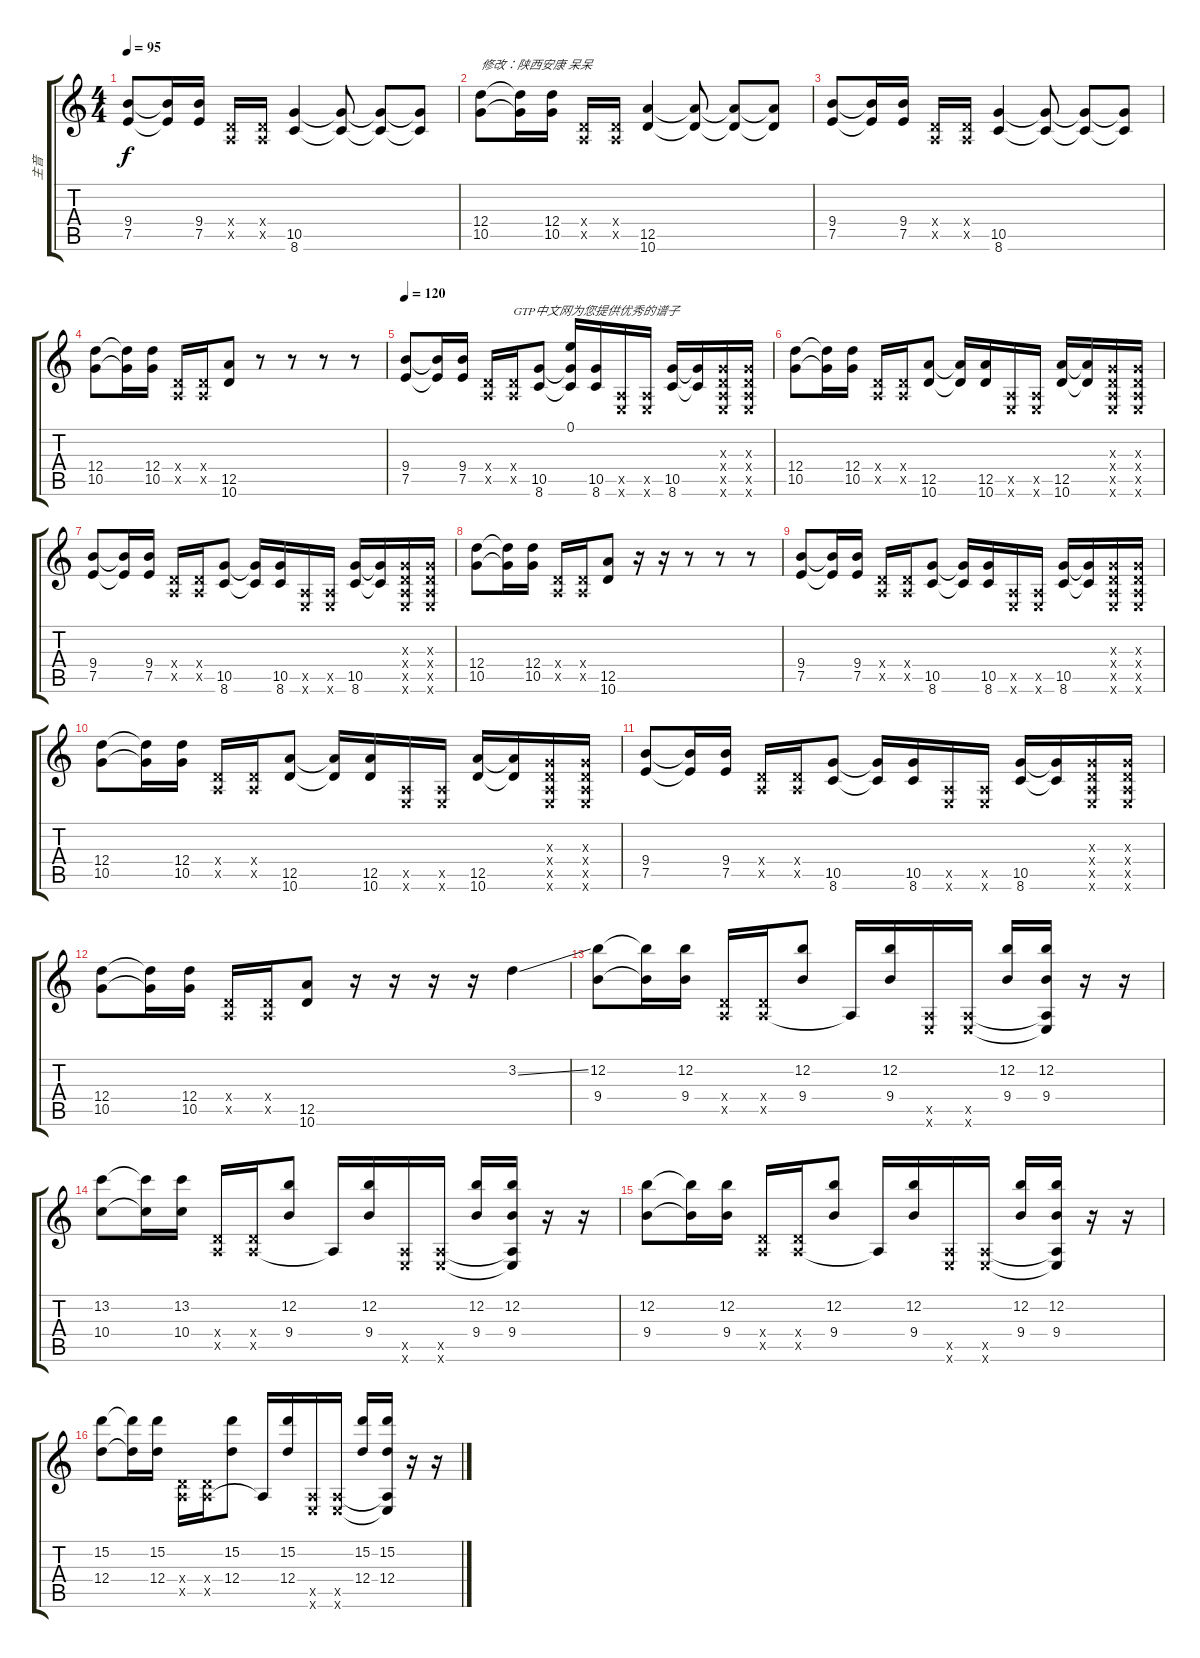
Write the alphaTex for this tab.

\track ("主音" "主音") {instrument electricguitarmuted}
\staff {score tabs}
\tuning (E4 B3 G3 D3 A2 E2) {hide}
\ts (4 4)
\tempo 95
\clef g2
\ks c
(9.4 7.5).8{dy f instrument electricguitarmuted} (9.4{t} 7.5{t}).16 (9.4 7.5).16 (0.4{x} 0.5{x}).16 (0.4{x} 0.5{x}).16 (10.5 8.6).4 (10.5{t} 8.6{t}).8 (10.5{t} 8.6{t}).8 (10.5{t} 8.6{t}).8 |
(12.4 10.5).8{txt "修改：陕西安康 呆呆"} (12.4{t} 10.5{t}).16 (12.4 10.5).16 (0.4{x} 0.5{x}).16 (0.4{x} 0.5{x}).16 (12.5 10.6).4 (12.5{t} 10.6{t}).8 (12.5{t} 10.6{t}).8 (12.5{t} 10.6{t}).8 |
(9.4 7.5).8 (9.4{t} 7.5{t}).16 (9.4 7.5).16 (0.4{x} 0.5{x}).16 (0.4{x} 0.5{x}).16 (10.5 8.6).4 (10.5{t} 8.6{t}).8 (10.5{t} 8.6{t}).8 (10.5{t} 8.6{t}).8 |
(12.4 10.5).8 (12.4{t} 10.5{t}).16 (12.4 10.5).16 (0.4{x} 0.5{x}).16 (0.4{x} 0.5{x}).16 (12.5 10.6).8 r.8 r.8 r.8 r.8 |
\tempo 120
(9.4 7.5).8{instrument overdrivenguitar} (9.4{t} 7.5{t}).16 (9.4 7.5).16 (0.4{x} 0.5{x}).16 (0.4{x} 0.5{x}).16{txt "GTP中文网为您提供优秀的谱子"} (10.5 8.6).8 (0.1 10.5{t} 8.6{t}).16 (10.5 8.6).16 (0.5{x} 0.6{x}).16 (0.5{x} 0.6{x}).16 (10.5 8.6).16 (10.5{t} 8.6{t}).16 (0.3{x} 0.4{x} 0.5{x} 0.6{x}).16 (0.3{x} 0.4{x} 0.5{x} 0.6{x}).16 |
(12.4 10.5).8 (12.4{t} 10.5{t}).16 (12.4 10.5).16 (0.4{x} 0.5{x}).16 (0.4{x} 0.5{x}).16 (12.5 10.6).8 (12.5{t} 10.6{t}).16 (12.5 10.6).16 (0.5{x} 0.6{x}).16 (0.5{x} 0.6{x}).16 (12.5 10.6).16 (12.5{t} 10.6{t}).16 (0.3{x} 0.4{x} 0.5{x} 0.6{x}).16 (0.3{x} 0.4{x} 0.5{x} 0.6{x}).16 |
(9.4 7.5).8{instrument overdrivenguitar} (9.4{t} 7.5{t}).16 (9.4 7.5).16 (0.4{x} 0.5{x}).16 (0.4{x} 0.5{x}).16 (10.5 8.6).8 (10.5{t} 8.6{t}).16 (10.5 8.6).16 (0.5{x} 0.6{x}).16 (0.5{x} 0.6{x}).16 (10.5 8.6).16 (10.5{t} 8.6{t}).16 (0.3{x} 0.4{x} 0.5{x} 0.6{x}).16 (0.3{x} 0.4{x} 0.5{x} 0.6{x}).16 |
(12.4 10.5).8 (12.4{t} 10.5{t}).16 (12.4 10.5).16 (0.4{x} 0.5{x}).16 (0.4{x} 0.5{x}).16 (12.5 10.6).8 r.16 r.16 r.8 r.8 r.8 |
(9.4 7.5).8{instrument overdrivenguitar} (9.4{t} 7.5{t}).16 (9.4 7.5).16 (0.4{x} 0.5{x}).16 (0.4{x} 0.5{x}).16 (10.5 8.6).8 (10.5{t} 8.6{t}).16 (10.5 8.6).16 (0.5{x} 0.6{x}).16 (0.5{x} 0.6{x}).16 (10.5 8.6).16 (10.5{t} 8.6{t}).16 (0.3{x} 0.4{x} 0.5{x} 0.6{x}).16 (0.3{x} 0.4{x} 0.5{x} 0.6{x}).16 |
(12.4 10.5).8 (12.4{t} 10.5{t}).16 (12.4 10.5).16 (0.4{x} 0.5{x}).16 (0.4{x} 0.5{x}).16 (12.5 10.6).8 (12.5{t} 10.6{t}).16 (12.5 10.6).16 (0.5{x} 0.6{x}).16 (0.5{x} 0.6{x}).16 (12.5 10.6).16 (12.5{t} 10.6{t}).16 (0.3{x} 0.4{x} 0.5{x} 0.6{x}).16 (0.3{x} 0.4{x} 0.5{x} 0.6{x}).16 |
(9.4 7.5).8{instrument overdrivenguitar} (9.4{t} 7.5{t}).16 (9.4 7.5).16 (0.4{x} 0.5{x}).16 (0.4{x} 0.5{x}).16 (10.5 8.6).8 (10.5{t} 8.6{t}).16 (10.5 8.6).16 (0.5{x} 0.6{x}).16 (0.5{x} 0.6{x}).16 (10.5 8.6).16 (10.5{t} 8.6{t}).16 (0.3{x} 0.4{x} 0.5{x} 0.6{x}).16 (0.3{x} 0.4{x} 0.5{x} 0.6{x}).16 |
(12.4 10.5).8 (12.4{t} 10.5{t}).16 (12.4 10.5).16 (0.4{x} 0.5{x}).16 (0.4{x} 0.5{x}).16 (12.5 10.6).8 r.16 r.16 r.16 r.16 3.2{ss}.4 |
(12.2 9.4).8{instrument overdrivenguitar} (12.2{t} 9.4{t}).16 (12.2 9.4).16 (0.4{x} 0.5{x}).16 (0.4{x} 0.5{x}).16 (12.2 9.4).8 0.5{t}.16 (12.2 9.4).16 (0.5{x} 0.6{x}).16 (0.5{x} 0.6{x}).16 (12.2 9.4).16 (12.2 9.4 0.5{t} 0.6{t}).16 r.16 r.16 |
(13.2 10.4).8 (13.2{t} 10.4{t}).16 (13.2 10.4).16 (0.4{x} 0.5{x}).16 (0.4{x} 0.5{x}).16 (12.2 9.4).8 0.5{t}.16 (12.2 9.4).16 (0.5{x} 0.6{x}).16 (0.5{x} 0.6{x}).16 (12.2 9.4).16 (12.2 9.4 0.5{t} 0.6{t}).16 r.16 r.16 |
(12.2 9.4).8{instrument overdrivenguitar} (12.2{t} 9.4{t}).16 (12.2 9.4).16 (0.4{x} 0.5{x}).16 (0.4{x} 0.5{x}).16 (12.2 9.4).8 0.5{t}.16 (12.2 9.4).16 (0.5{x} 0.6{x}).16 (0.5{x} 0.6{x}).16 (12.2 9.4).16 (12.2 9.4 0.5{t} 0.6{t}).16 r.16 r.16 |
(15.2 12.4).8 (15.2{t} 12.4{t}).16 (15.2 12.4).16 (0.4{x} 0.5{x}).16 (0.4{x} 0.5{x}).16 (15.2 12.4).8 0.5{t}.16 (15.2 12.4).16 (0.5{x} 0.6{x}).16 (0.5{x} 0.6{x}).16 (15.2 12.4).16 (15.2 12.4 0.5{t} 0.6{t}).16 r.16 r.16
